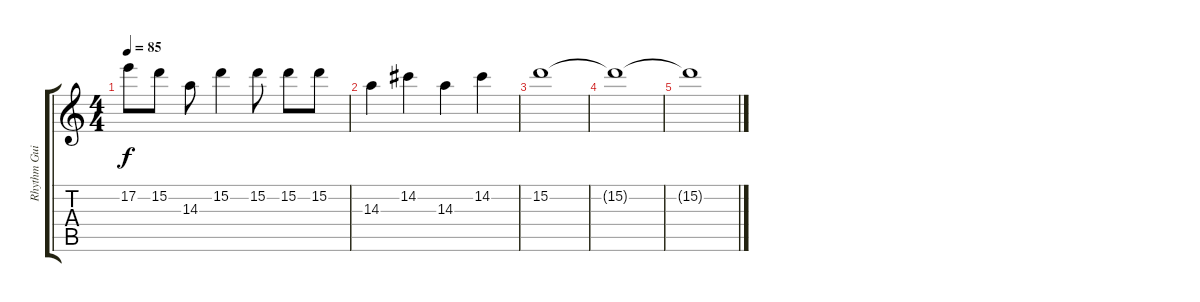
\track ("Rhythm Guitar - Max Helyer" "Rhythm Gui") {instrument distortionguitar}
\staff {score tabs}
\tuning (E4 B3 G3 D3 A2 D2) {hide}
\ts (4 4)
\tempo 85
\clef g2
\ks c
17.2.8{dy f} 15.2.8 14.3.8 15.2.4 15.2.8 15.2.8 15.2.8 |
14.3.4 14.2.4 14.3.4 14.2.4 |
15.2.1 |
15.2{t}.1 |
15.2{t}.1
